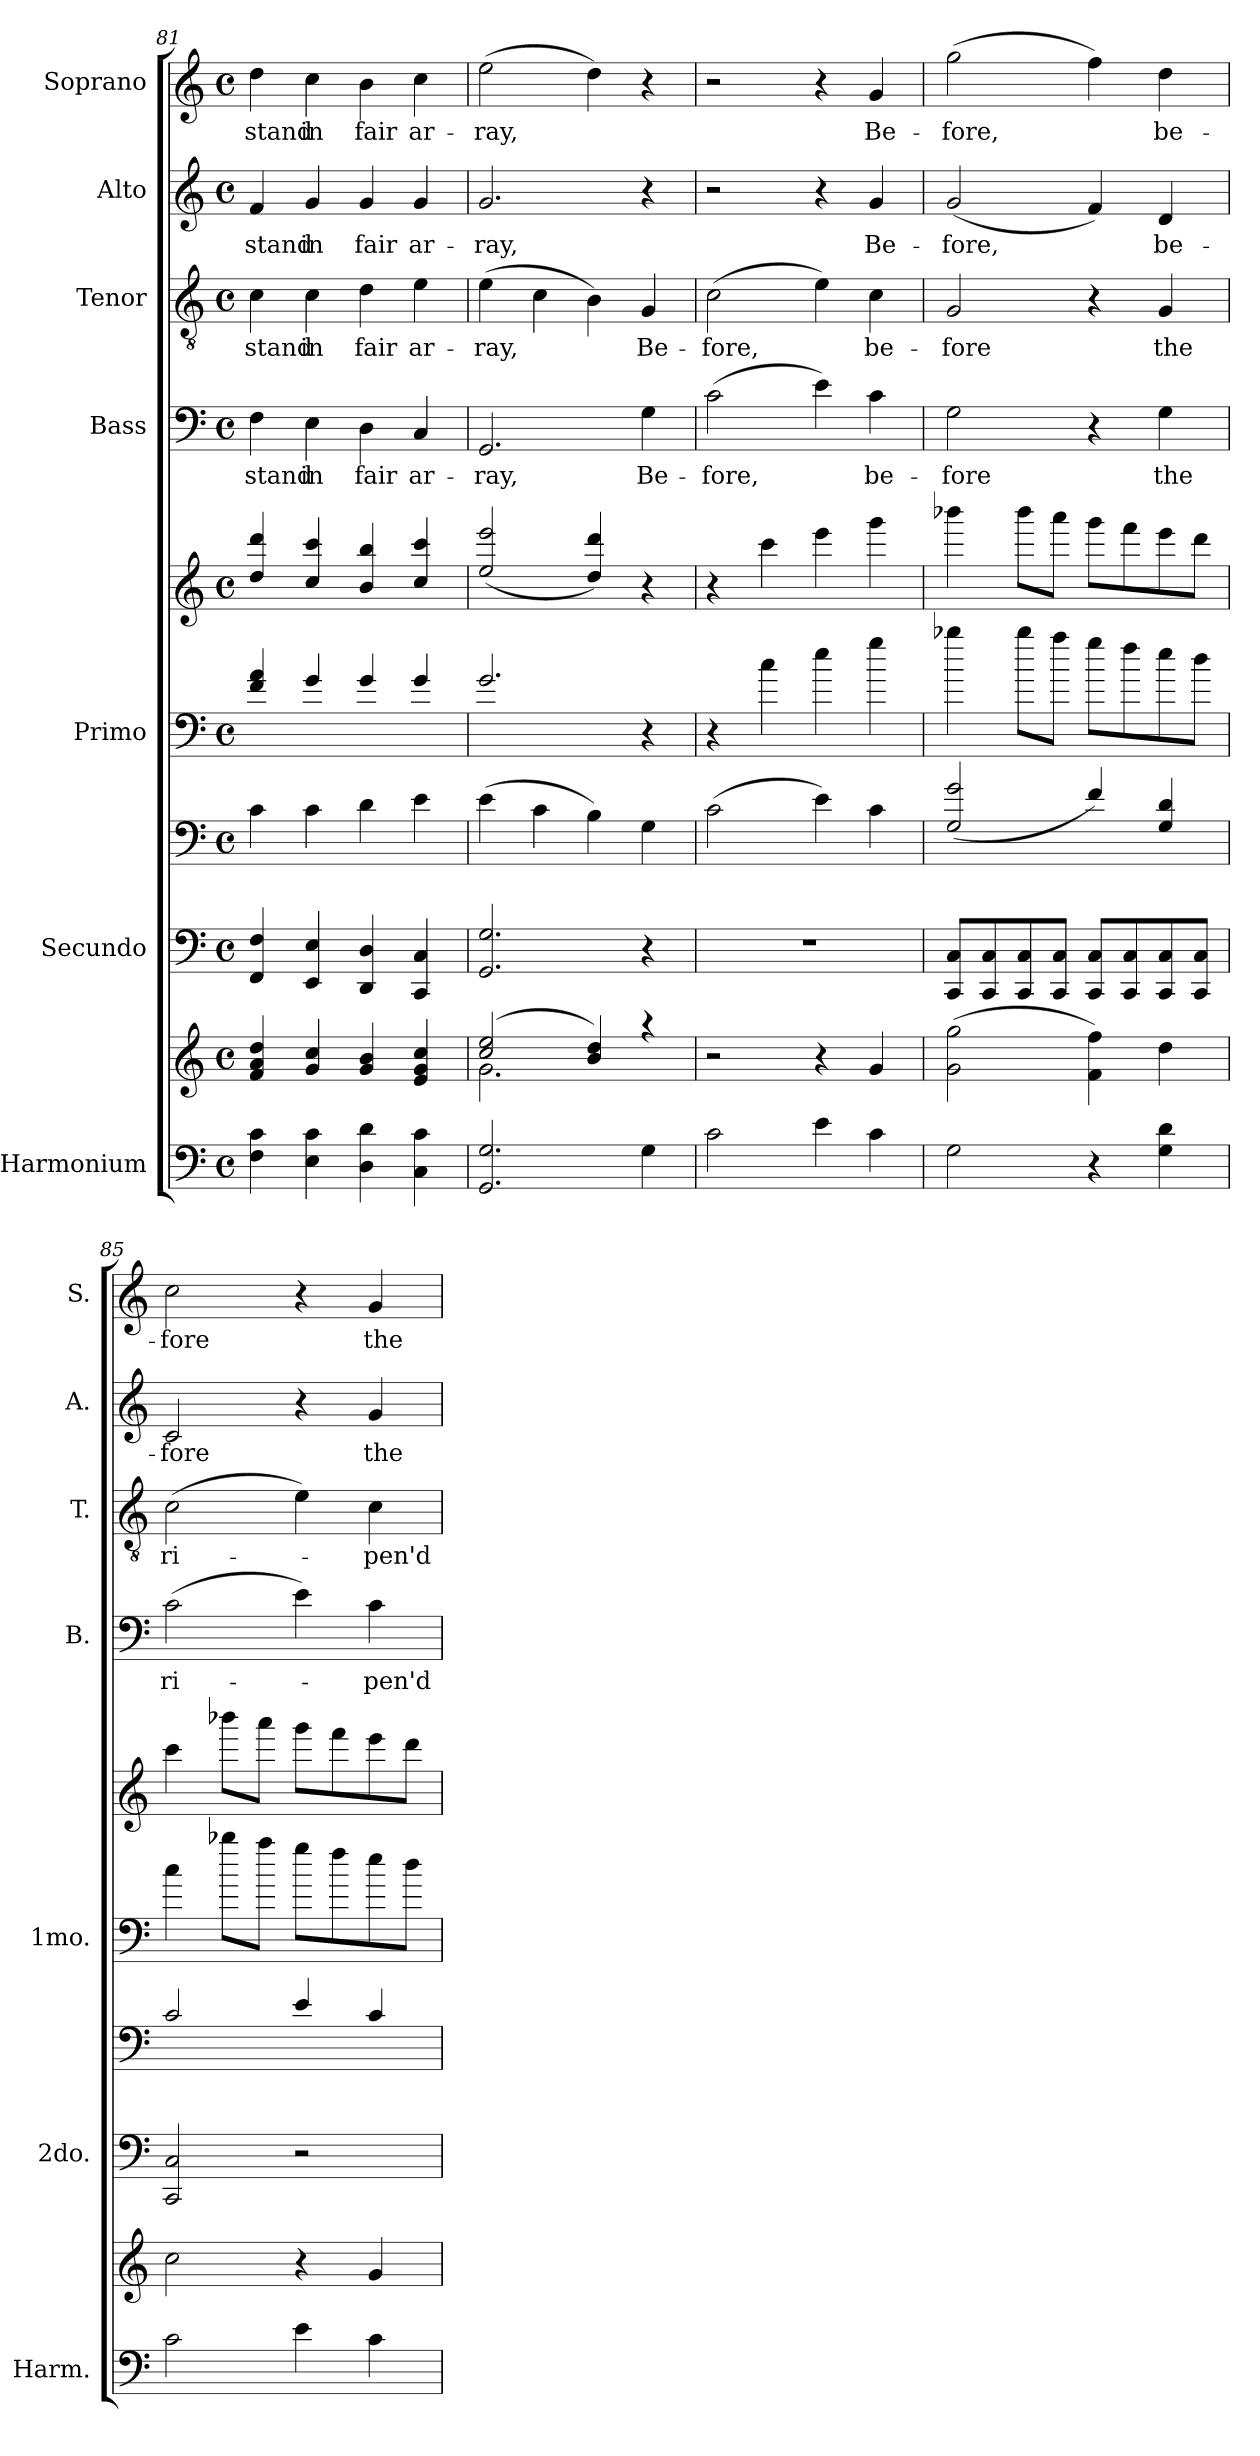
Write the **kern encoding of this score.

**kern	**kern	**kern	**kern	**kern	**kern	**kern	**text	**kern	**text	**kern	**text	**kern	**text
*part7	*part7	*part6	*part6	*part5	*part5	*part4	*part4	*part3	*part3	*part2	*part2	*part1	*part1
*staff10	*staff9	*staff8	*staff7	*staff6	*staff5	*staff4	*staff4	*staff3	*staff3	*staff2	*staff2	*staff1	*staff1
*I"Harmonium	*	*I"Secundo	*	*I"Primo	*	*I"Bass	*	*I"Tenor	*	*I"Alto	*	*I"Soprano	*
*I'Harm.	*	*I'2do.	*	*I'1mo.	*	*I'B.	*	*I'T.	*	*I'A.	*	*I'S.	*
*clefF4	*clefG2	*clefF4	*clefF4	*clefF4	*clefG2	*clefF4	*	*clefGv2	*	*clefG2	*	*clefG2	*
*k[]	*k[]	*k[]	*k[]	*k[]	*k[]	*k[]	*	*k[]	*	*k[]	*	*k[]	*
*C:	*C:	*C:	*C:	*C:	*C:	*C:	*	*C:	*	*C:	*	*C:	*
*M4/4	*M4/4	*M4/4	*M4/4	*M4/4	*M4/4	*M4/4	*	*M4/4	*	*M4/4	*	*M4/4	*
*met(c)	*met(c)	*met(c)	*met(c)	*met(c)	*met(c)	*met(c)	*	*met(c)	*	*met(c)	*	*met(c)	*
=81	=81	=81	=81	=81	=81	=81	=81	=81	=81	=81	=81	=81	=81
!	!	!	!	!	!	!	!LO:LY:b	!	!LO:LY:b	!	!LO:LY:b	!	!LO:LY:b
4F\ 4c\	4f/ 4a/ 4dd/	4FF/ 4F/	4c\	4f/ 4a/	4dd/ 4ddd/	4F\	stand	4c\	stand	4f/	stand	4dd\	stand
!	!	!	!	!	!	!	!LO:LY:b	!	!LO:LY:b	!	!LO:LY:b	!	!LO:LY:b
4E\ 4c\	4g/ 4cc/	4EE/ 4E/	4c\	4g/	4cc/ 4ccc/	4E\	in	4c\	in	4g/	in	4cc\	in
!	!	!	!	!	!	!	!LO:LY:b	!	!LO:LY:b	!	!LO:LY:b	!	!LO:LY:b
4D\ 4d\	4g/ 4b/	4DD/ 4D/	4d\	4g/	4b/ 4bb/	4D\	fair	4d\	fair	4g/	fair	4b\	fair
!	!	!	!	!	!	!	!LO:LY:b	!	!LO:LY:b	!	!LO:LY:b	!	!LO:LY:b
4C\ 4c\	4e/ 4g/ 4cc/	4CC/ 4C/	4e\	4g/	4cc/ 4ccc/	4C/	ar-	4e\	ar-	4g/	ar-	4cc\	ar-
=82	=82	=82	=82	=82	=82	=82	=82	=82	=82	=82	=82	=82	=82
*	*^	*	*	*	*	*	*	*	*	*	*	*	*
!	!	!	!	!	!	!	!	!LO:LY:b	!	!LO:LY:b	!	!LO:LY:b	!	!LO:LY:b
2.GG/ 2.G/	(2cc/ 2ee/	2.g\	2.GG/ 2.G/	(>4e\	2.g/	(<2ee/ 2eee/	2.GG/	-ray,	(>4e\	-ray,	2.g/	-ray,	(>2ee\	-ray,
.	.	.	.	4c\	.	.	.	.	4c\	.	.	.	.	.
.	4b/ 4dd/)	.	.	4B\)	.	4dd/ 4ddd/)	.	.	4B\)	.	.	.	4dd\)	.
!	!	!	!	!	!	!	!	!LO:LY:b	!	!LO:LY:b	!	!	!	!
4G\	4raa	4ryy	4r	4G\	4r	4r	4G\	Be-	4G/	Be-	4r	.	4r	.
=83	=83	=83	=83	=83	=83	=83	=83	=83	=83	=83	=83	=83	=83	=83
!	!	!	!	!	!	!	!	!LO:LY:b	!	!LO:LY:b	!	!	!	!
*	*v	*v	*	*	*	*	*	*	*	*	*	*	*	*
2c\	2r	1r	(>2c\	4r	4r	(>2c\	-fore,	(>2c\	-fore,	2r	.	2r	.
.	.	.	.	4cc\	4ccc\	.	.	.	.	.	.	.	.
4e\	4r	.	4e\)	4ee\	4eee\	4e\)	.	4e\)	.	4r	.	4r	.
!	!	!	!	!	!	!	!LO:LY:b	!	!LO:LY:b	!	!LO:LY:b	!	!LO:LY:b
4c\	4g/	.	4c\	4gg\	4ggg\	4c\	be-	4c\	be-	4g/	Be-	4g/	Be-
=84	=84	=84	=84	=84	=84	=84	=84	=84	=84	=84	=84	=84	=84
!	!	!	!	!	!	!	!LO:LY:b	!	!LO:LY:b	!	!LO:LY:b	!	!LO:LY:b
2G\	(>2g\ 2gg\	8CC/ 8C/L	(<2G/ 2g/	4bb-X\	4bbb-X\	2G\	-fore	2G/	-fore	(<2g/	-fore,	(>2gg\	-fore,
.	.	8CC/ 8C/	.	.	.	.	.	.	.	.	.	.	.
.	.	8CC/ 8C/	.	8bb-\L	8bbb-\L	.	.	.	.	.	.	.	.
.	.	8CC/ 8C/J	.	8aa\J	8aaa\J	.	.	.	.	.	.	.	.
4r	4f\ 4ff\)	8CC/ 8C/L	4f/)	8gg\L	8ggg\L	4r	.	4r	.	4f/)	.	4ff\)	.
.	.	8CC/ 8C/	.	8ff\	8fff\	.	.	.	.	.	.	.	.
!	!	!	!	!	!	!	!LO:LY:b	!	!LO:LY:b	!	!LO:LY:b	!	!LO:LY:b
4G\ 4d\	4dd\	8CC/ 8C/	4G/ 4d/	8ee\	8eee\	4G\	the	4G/	the	4d/	be-	4dd\	be-
.	.	8CC/ 8C/J	.	8dd\J	8ddd\J	.	.	.	.	.	.	.	.
=85	=85	=85	=85	=85	=85	=85	=85	=85	=85	=85	=85	=85	=85
!	!	!	!	!	!	!	!LO:LY:b	!	!LO:LY:b	!	!LO:LY:b	!	!LO:LY:b
2c\	2cc\	2CC/ 2C/	2c/	4cc\	4ccc\	(>2c\	ri-	(>2c\	ri-	2c/	-fore	2cc\	-fore
.	.	.	.	8bb-X\L	8bbb-X\L	.	.	.	.	.	.	.	.
.	.	.	.	8aa\J	8aaa\J	.	.	.	.	.	.	.	.
4e\	4r	2r	4e/	8gg\L	8ggg\L	4e\)	.	4e\)	.	4r	.	4r	.
.	.	.	.	8ff\	8fff\	.	.	.	.	.	.	.	.
!	!	!	!	!	!	!	!LO:LY:b	!	!LO:LY:b	!	!LO:LY:b	!	!LO:LY:b
4c\	4g/	.	4c/	8ee\	8eee\	4c\	-pen'd	4c\	-pen'd	4g/	the	4g/	the
.	.	.	.	8dd\J	8ddd\J	.	.	.	.	.	.	.	.
=	=	=	=	=	=	=	=	=	=	=	=	=	=
*-	*-	*-	*-	*-	*-	*-	*-	*-	*-	*-	*-	*-	*-
